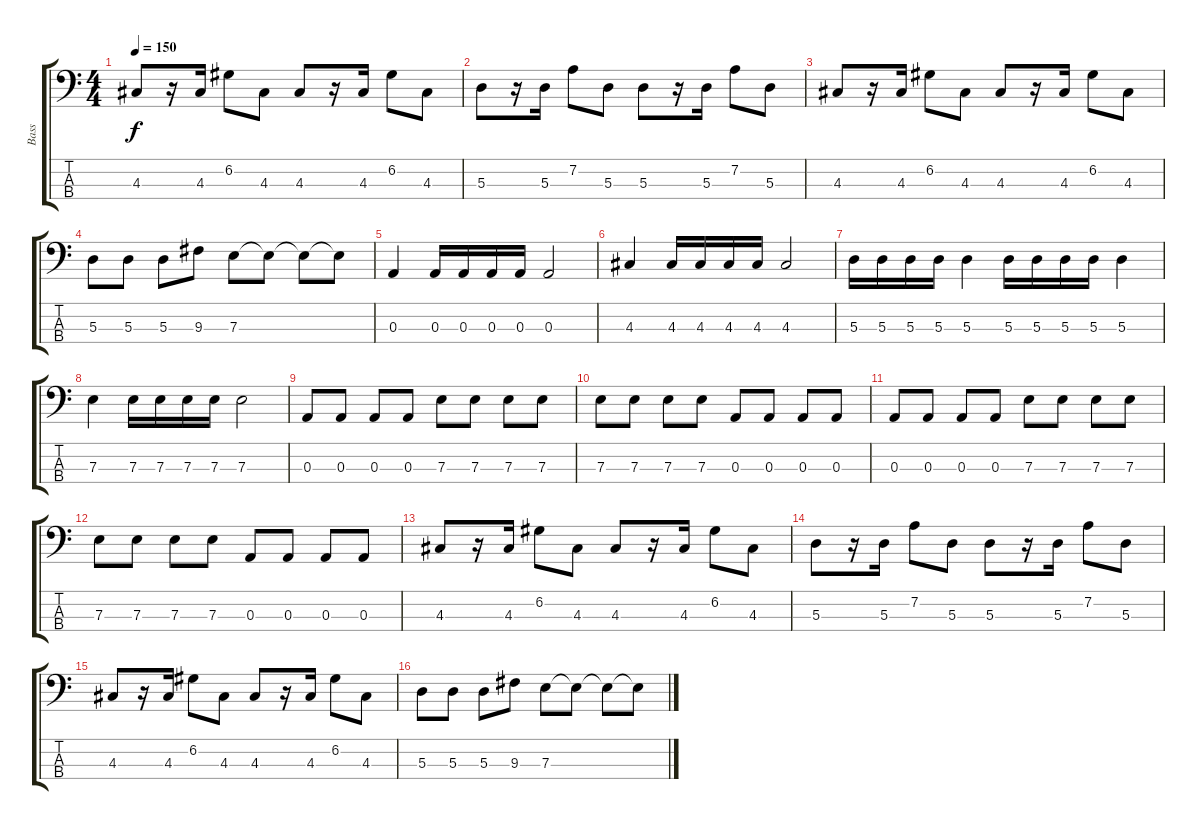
\track ("Bass" "Bass") {instrument acousticguitarnylon}
\staff {score tabs}
\tuning (G2 D2 A1 E1) {hide}
\ts (4 4)
\tempo 150
\clef f4
\ks c
4.3.8{dy f} r.16 4.3.16 6.2.8 4.3.8 4.3.8 r.16 4.3.16 6.2.8 4.3.8 |
5.3.8 r.16 5.3.16 7.2.8 5.3.8 5.3.8 r.16 5.3.16 7.2.8 5.3.8 |
4.3.8 r.16 4.3.16 6.2.8 4.3.8 4.3.8 r.16 4.3.16 6.2.8 4.3.8 |
5.3.8 5.3.8 5.3.8 9.3.8 7.3.8 7.3{t}.8 7.3{t}.8 7.3{t}.8 |
0.3.4 0.3.16 0.3.16 0.3.16 0.3.16 0.3.2 |
4.3.4 4.3.16 4.3.16 4.3.16 4.3.16 4.3.2 |
5.3.16 5.3.16 5.3.16 5.3.16 5.3.4 5.3.16 5.3.16 5.3.16 5.3.16 5.3.4 |
7.3.4 7.3.16 7.3.16 7.3.16 7.3.16 7.3.2 |
0.3.8 0.3.8 0.3.8 0.3.8 7.3.8 7.3.8 7.3.8 7.3.8 |
7.3.8 7.3.8 7.3.8 7.3.8 0.3.8 0.3.8 0.3.8 0.3.8 |
0.3.8 0.3.8 0.3.8 0.3.8 7.3.8 7.3.8 7.3.8 7.3.8 |
7.3.8 7.3.8 7.3.8 7.3.8 0.3.8 0.3.8 0.3.8 0.3.8 |
4.3.8 r.16 4.3.16 6.2.8 4.3.8 4.3.8 r.16 4.3.16 6.2.8 4.3.8 |
5.3.8 r.16 5.3.16 7.2.8 5.3.8 5.3.8 r.16 5.3.16 7.2.8 5.3.8 |
4.3.8 r.16 4.3.16 6.2.8 4.3.8 4.3.8 r.16 4.3.16 6.2.8 4.3.8 |
5.3.8 5.3.8 5.3.8 9.3.8 7.3.8 7.3{t}.8 7.3{t}.8 7.3{t}.8
